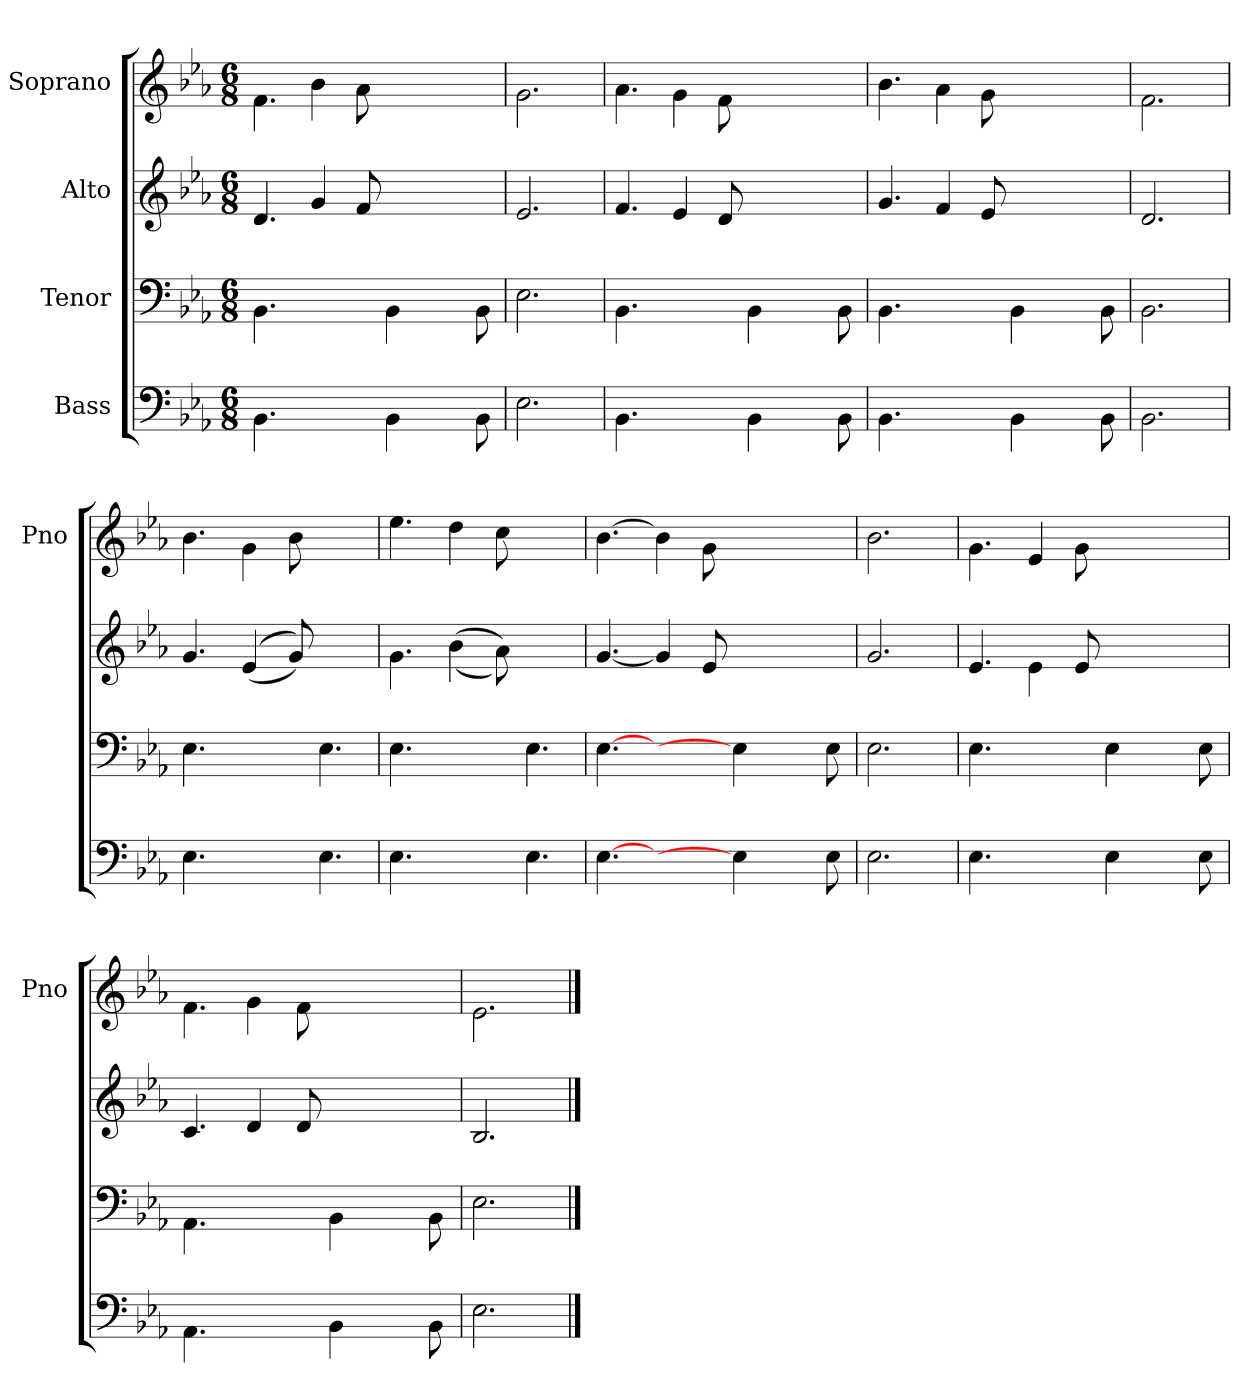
**kern	**kern	**kern	**kern
*part4	*part3	*part2	*part1
*staff4	*staff3	*staff2	*staff1
*I"Bass	*I"Tenor	*I"Alto	*I"Soprano
*	*	*	*I'Pno
*clefF4	*clefF4	*clefG2	*clefG2
*k[b-e-a-]	*k[b-e-a-]	*k[b-e-a-]	*k[b-e-a-]
*E-:	*E-:	*E-:	*E-:
*M6/8	*M6/8	*M6/8	*M6/8
=	=	=	=
4.BB-\	4.BB-\	4.d/	4.f\
4.ryy	4.ryy	4g/	4b-\
.	.	8f/	8a-\
4BB-\	4BB-\	2ryy	2ryy
4ryy	4ryy	.	.
8BB-\	8BB-\	8ryy	8ryy
=	=	=	=
2.E-\	2.E-\	2.e-/	2.g\
=	=	=	=
4.BB-\	4.BB-\	4.f/	4.a-\
4.ryy	4.ryy	4e-/	4g\
.	.	8d/	8f\
4BB-\	4BB-\	2ryy	2ryy
4ryy	4ryy	.	.
8BB-\	8BB-\	8ryy	8ryy
=	=	=	=
4.BB-\	4.BB-\	4.g/	4.b-\
4.ryy	4.ryy	4f/	4a-\
.	.	8e-/	8g\
4BB-\	4BB-\	2ryy	2ryy
4ryy	4ryy	.	.
8BB-\	8BB-\	8ryy	8ryy
=	=	=	=
2.BB-\	2.BB-\	2.d/	2.f\
=	=	=	=
4.E-\	4.E-\	4.g/	4.b-\
4.ryy	4.ryy	(>(<4e-/	4g\
.	.	8g/))	8b-\
4.E-\	4.E-\	4.ryy	4.ryy
=	=	=	=
4.E-\	4.E-\	4.g\	4.ee-\
4.ryy	4.ryy	(<(>4b-\	4dd\
.	.	8a-\))	8cc\
4.E-\	4.E-\	4.ryy	4.ryy
=	=	=	=
[4.E-\	[4.E-\	[4.g/	[4.b-\
4.ryy	4.ryy	4g/]	4b-\]
.	.	8e-/	8g\
4E-\]	4E-\]	2ryy	2ryy
4ryy	4ryy	.	.
8E-\	8E-\	8ryy	8ryy
=	=	=	=
2.E-\	2.E-\	2.g/	2.b-\
=	=	=	=
4.E-\	4.E-\	4.e-/	4.g\
4.ryy	4.ryy	4e-\	4e-/
.	.	8e-/	8g\
4E-\	4E-\	2ryy	2ryy
4ryy	4ryy	.	.
8E-\	8E-\	8ryy	8ryy
=	=	=	=
4.AA-\	4.AA-\	4.c/	4.f\
4.ryy	4.ryy	4d/	4g\
.	.	8d/	8f\
4BB-\	4BB-\	2ryy	2ryy
4ryy	4ryy	.	.
8BB-\	8BB-\	8ryy	8ryy
=	=	=	=
2.E-\	2.E-\	2.B-/	2.e-\
==	==	==	==
*-	*-	*-	*-
